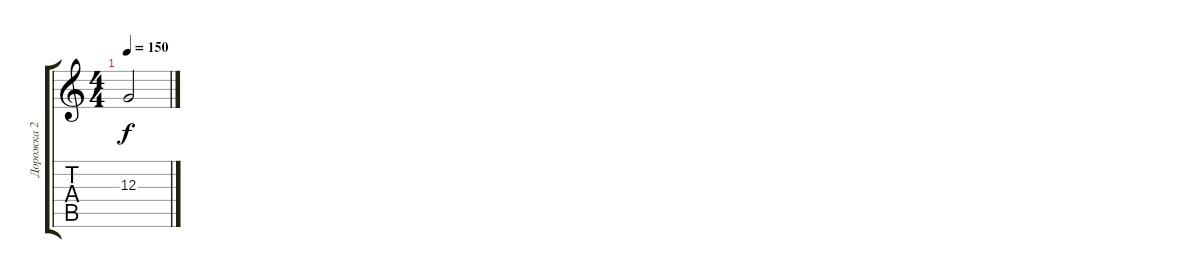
\track ("Дорожка 2" "Дорожка 2") {instrument stringensemble1}
\staff {score tabs}
\tuning (E4 B3 G3 D3 A2 E2) {hide}
\ts (4 4)
\tempo 150
\clef g2
\ks c
12.3.2{dy f}
